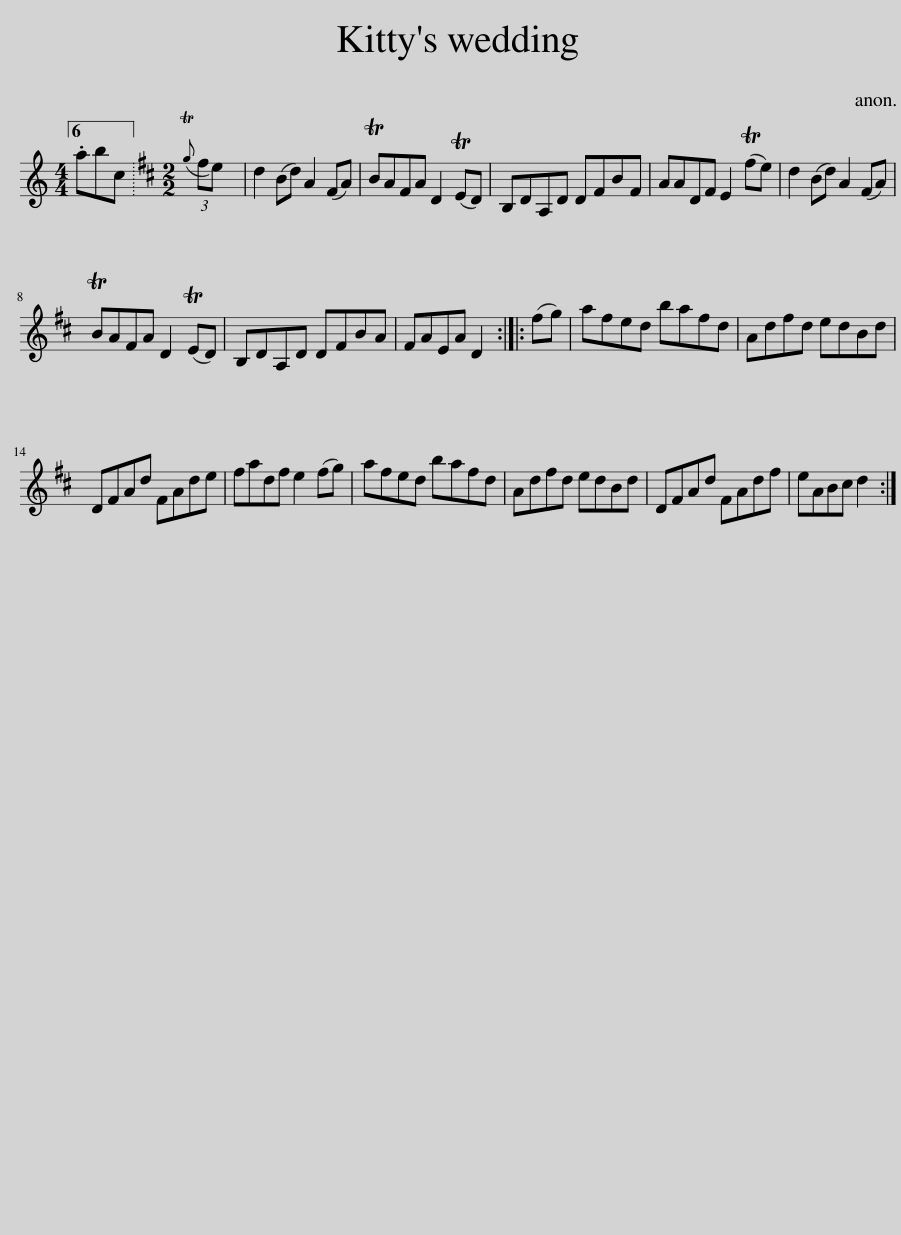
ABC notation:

X:1
L:1/8
M:4/4
I:linebreak $
K:C
V:1 treble
V:1
 .abc ||[K:D][M:2/2]({Tg} (3:2:2fe) x/24 | d2 (Bd) A2 (FA) | TBAFA D2 (TED) | B,DA,D DFBF | %5
 AADF E2 (Tfe) | d2 (Bd) A2 (FA) |$ TBAFA D2 (TED) | B,DA,D DFBA | FAEA D2 :: %10
 (fg) | afed bafd | Adfd edBd |$ DFAd FAde | fadf e2 (fg) | %15
 afed bafd | Adfd edBd | DFAd FAdf | eABc d2 :| %19
